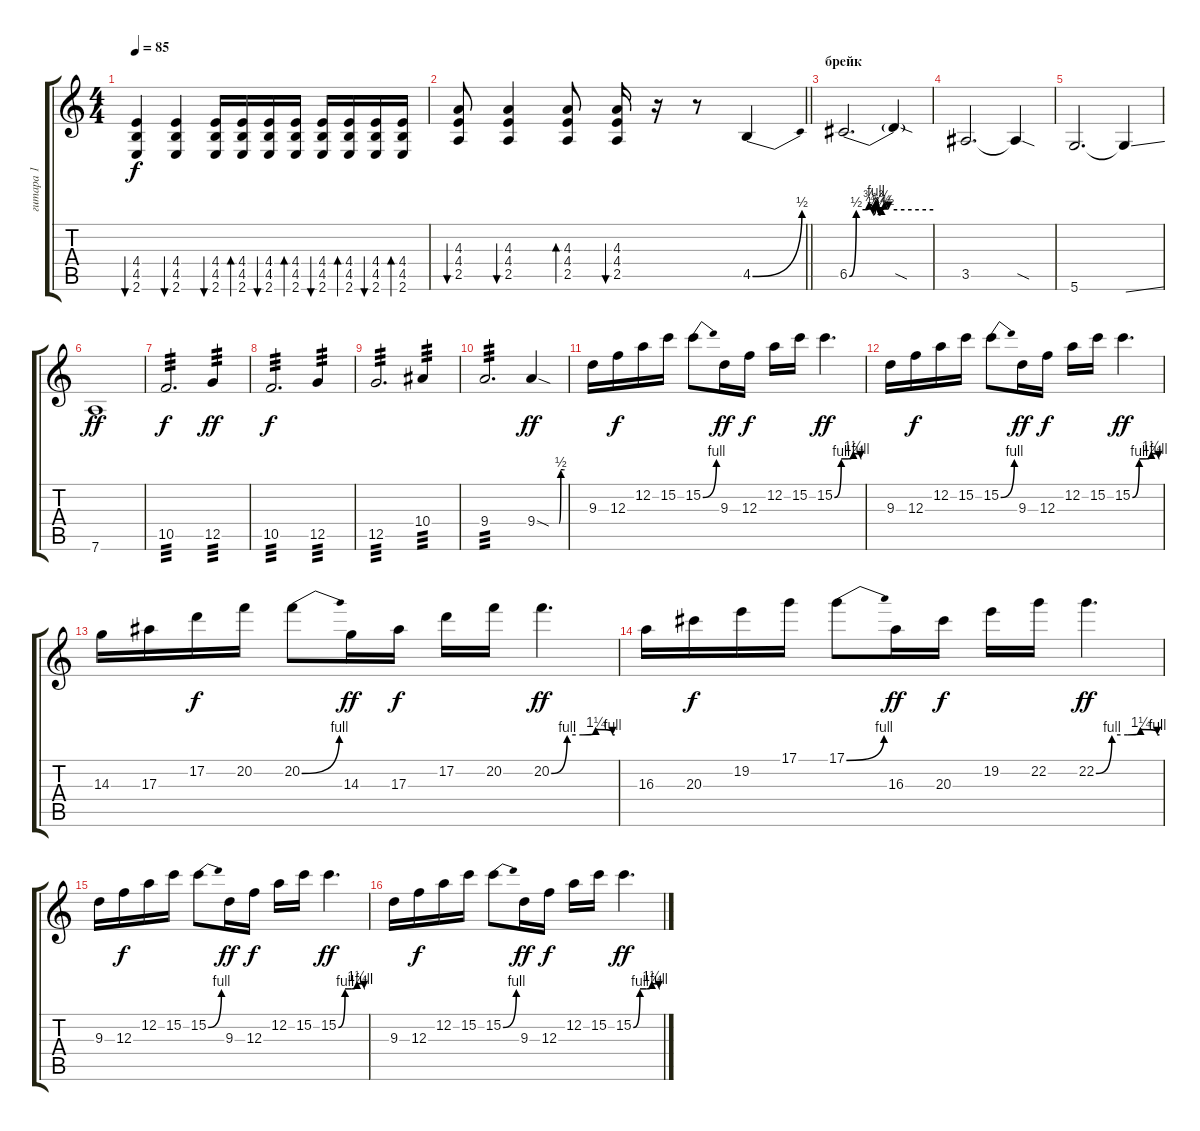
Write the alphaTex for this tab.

\track ("гитара 1 " "гитара 1 ") {instrument electricguitarclean}
\staff {score tabs}
\tuning (D4 A3 F3 C3 G2 D2) {hide}
\ts (4 4)
\tempo 85
\clef g2
\ks c
(4.4 4.5 2.6).4{bu 30 dy f} (4.4 4.5 2.6).4{bu 30} (4.4 4.5 2.6).16{bu 60} (4.4 4.5 2.6).16{bd 60} (4.4 4.5 2.6).16{bu 60} (4.4 4.5 2.6).16{bd 60} (4.4 4.5 2.6).16{bu 60} (4.4 4.5 2.6).16{bd 60} (4.4 4.5 2.6).16{bu 60} (4.4 4.5 2.6).16{bd 60} |
\barLineRight lightlight
(4.3 4.4 2.5).8{bu 60} (4.3 4.4 2.5).4{bu 60} (4.3 4.4 2.5).8{bd 60} (4.3 4.4 2.5).16{bu 60} r.16 r.8{instrument distortionguitar} 4.5{be (bend 0 0 60 2)}.4 |
\section ("" "брейк")
6.5{be (custom 0 0 5 2 12 2 14 3 17 1 19 4 21 1 23 2 25 3 28 2 60 2)}.2{d} 6.5{sod t}.4 |
3.5.2{d} 3.5{sod t}.4 |
5.6.2{d} 5.6{ss t}.4 |
7.6.1{dy ff} |
10.5.2{d tp 3 dy f volume 15} 12.5.4{tp 3 dy ff} |
10.5.2{d tp 3 dy f} 12.5.4{tp 3} |
12.5.2{d tp 3} 10.4.4{tp 3} |
9.4.2{d tp 3} 9.4{be (custom 0 0 31 0 48 0 52 2 58 2 60 2) sod}.4{dy ff} |
9.3.16{volume 14} 12.3.16{dy f} 12.2.16 15.2.16 15.2{be (bend 0 0 60 4)}.8 9.3.16{dy ff} 12.3.16{dy f} 12.2.16 15.2.16 15.2{be (custom 0 0 15 4 30 4 42 5 58 4 60 4)}.4{d dy ff} |
9.3.16 12.3.16{dy f} 12.2.16 15.2.16 15.2{be (bend 0 0 60 4)}.8 9.3.16{dy ff} 12.3.16{dy f} 12.2.16 15.2.16 15.2{be (custom 0 0 15 4 30 4 42 5 58 4 60 4)}.4{d dy ff} |
14.3.16 17.3.16 17.2.16{dy f} 20.2.16 20.2{be (bend 0 0 60 4)}.8 14.3.16{dy ff} 17.3.16{dy f} 17.2.16 20.2.16 20.2{be (custom 0 0 15 4 30 4 42 5 58 4 60 4)}.4{d dy ff} |
16.3.16 20.3.16{dy f} 19.2.16 17.1.16 17.1{be (bend 0 0 60 4)}.8 16.3.16{dy ff} 20.3.16{dy f} 19.2.16 22.2.16 22.2{be (custom 0 0 15 4 30 4 42 5 58 4 60 4)}.4{d dy ff} |
9.3.16 12.3.16{dy f} 12.2.16 15.2.16 15.2{be (bend 0 0 60 4)}.8 9.3.16{dy ff} 12.3.16{dy f} 12.2.16 15.2.16 15.2{be (custom 0 0 15 4 30 4 42 5 58 4 60 4)}.4{d dy ff} |
9.3.16 12.3.16{dy f} 12.2.16 15.2.16 15.2{be (bend 0 0 60 4)}.8 9.3.16{dy ff} 12.3.16{dy f} 12.2.16 15.2.16 15.2{be (custom 0 0 15 4 30 4 42 5 58 4 60 4)}.4{d dy ff}
